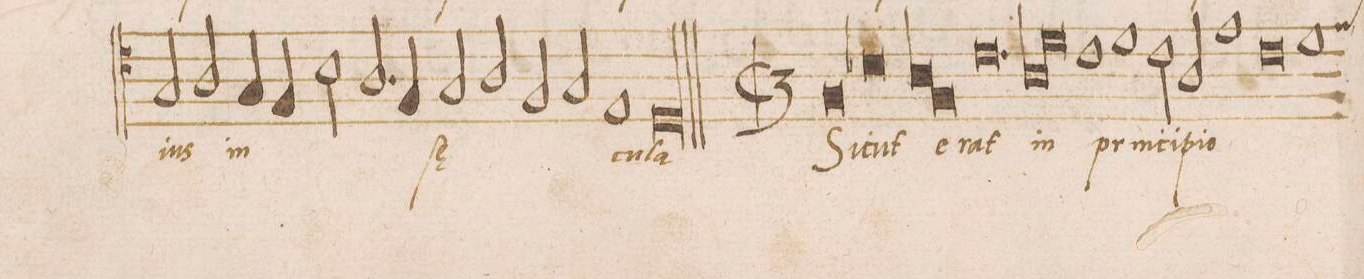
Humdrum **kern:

**kern	**text
*I"TENOR	*
*clefC4	*
*k[]	*
*met(c|)	*
*M2/1	*
2G/	-ius
2A/	.
4G/	in
4F/	.
2B\	.
=198	=198
2.A/	.
4F/	.
2G/	ſae-
2A/	.
=199	=199
2F/	.
2G/	.
1E	-cu-
=200	=200
0D	-la
==201	==201
*M3/1	*
*met(c|)	*
0F	Sui-
0B-X	-(c)ut
=202	=202
*lig	*
1A	e-
1F	.
*Xlig	*
=203	=203
0.c	-rat
=204	=204
*lig	*
1A	in
1d	.
*Xlig	*
1c	prin-
=205	=205
1d	-ci-
2c\	-pi-
2A/	-o
1e	.
=206	=206
0c	.
*custos:e	*
1d	.
=207	=207
*-	*-
